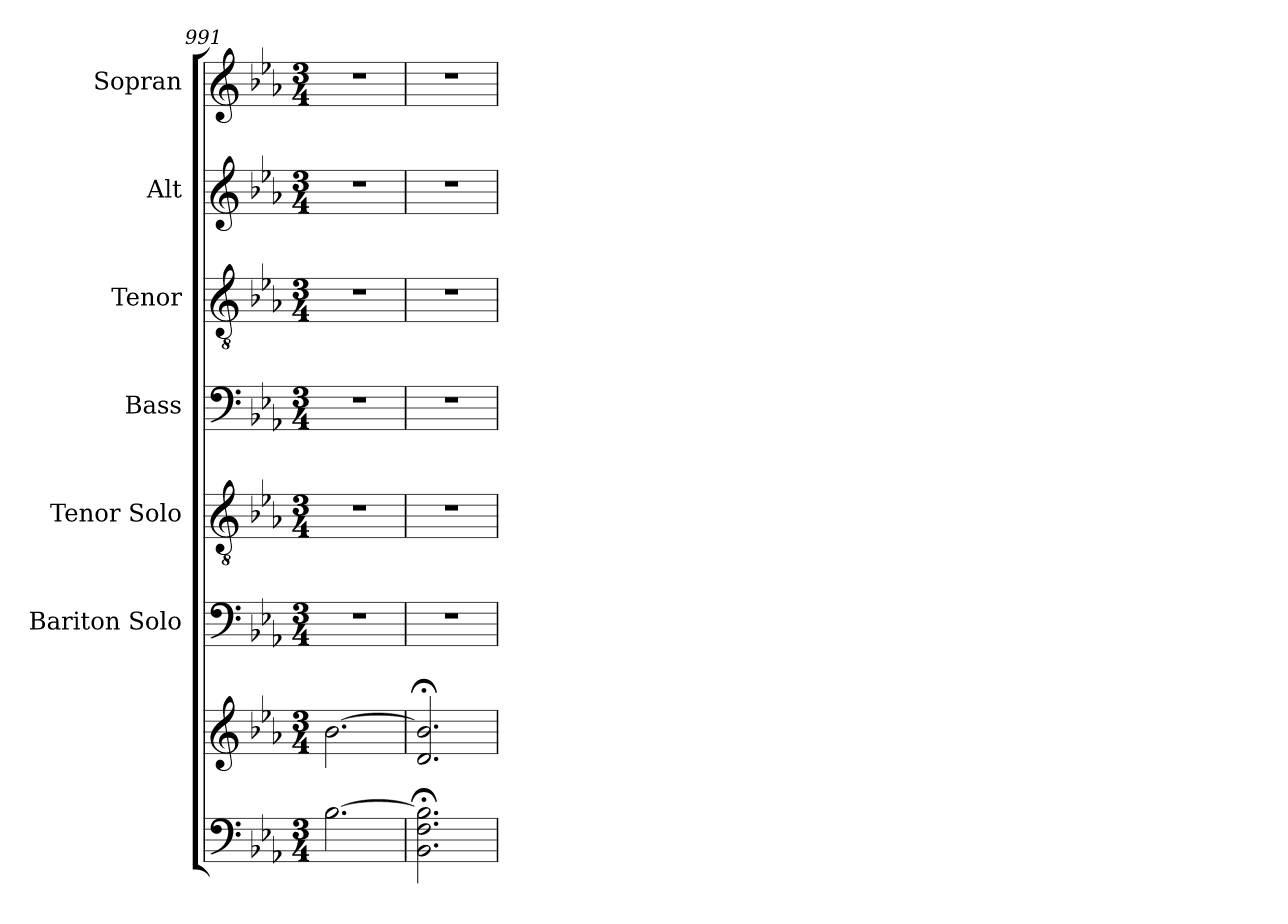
**kern	**kern	**kern	**kern	**kern	**kern	**kern	**kern
*part7	*part7	*part6	*part5	*part4	*part3	*part2	*part1
*staff8	*staff7	*staff6	*staff5	*staff4	*staff3	*staff2	*staff1
*	*	*I"Bariton Solo	*I"Tenor Solo	*I"Bass	*I"Tenor	*I"Alt	*I"Sopran
*	*	*	*	*I'B.	*I'T.	*I'A.	*I'S.
*clefF4	*clefG2	*clefF4	*clefGv2	*clefF4	*clefGv2	*clefG2	*clefG2
*k[b-e-a-]	*k[b-e-a-]	*k[b-e-a-]	*k[b-e-a-]	*k[b-e-a-]	*k[b-e-a-]	*k[b-e-a-]	*k[b-e-a-]
*E-:	*E-:	*E-:	*E-:	*E-:	*E-:	*E-:	*E-:
*M3/4	*M3/4	*M3/4	*M3/4	*M3/4	*M3/4	*M3/4	*M3/4
=991	=991	=991	=991	=991	=991	=991	=991
[2.B-\	[2.b-\	2.r	2.r	2.r	2.r	2.r	2.r
=992	=992	=992	=992	=992	=992	=992	=992
2.BB-\;< 2.F\;< 2.B-\];<	2.d/;< 2.b-/];<	2.r	2.r	2.r	2.r	2.r	2.r
=	=	=	=	=	=	=	=
*-	*-	*-	*-	*-	*-	*-	*-
